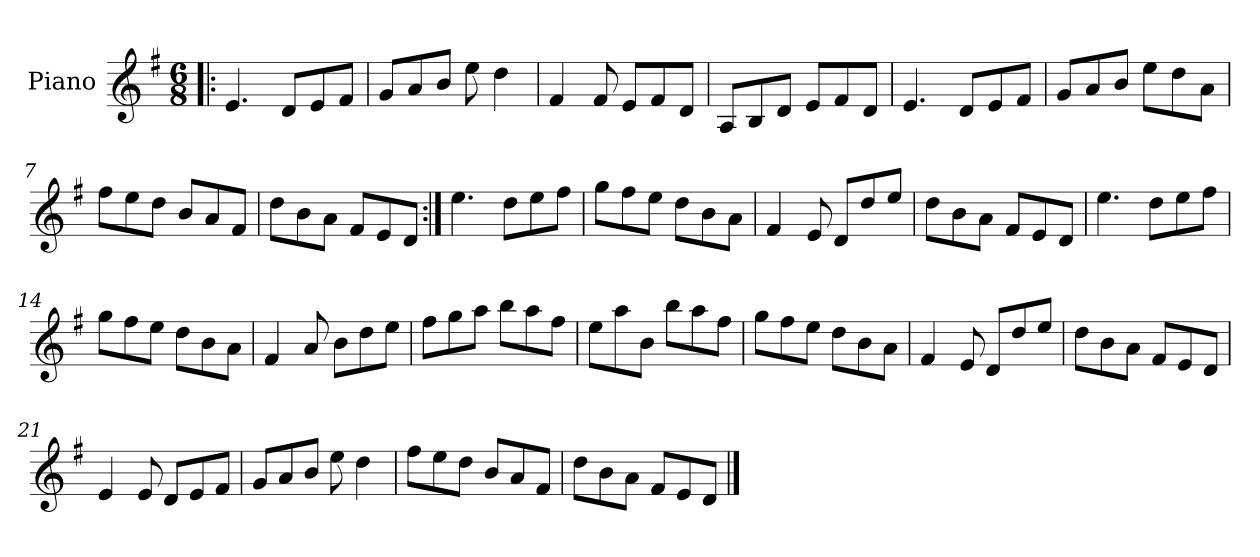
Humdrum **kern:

**kern
*part1
*staff1
*I"Piano
*I'Pno
*clefG2
*k[f#]
*e:
*M6/8
=1!|:
4.e/
8d/L
8e/
8f#/J
=2
8g/L
8a/
8b/J
8ee\
4dd\
=3
4f#/
8f#/
8e/L
8f#/
8d/J
=4
8A/L
8B/
8d/J
8e/L
8f#/
8d/J
=5
4.e/
8d/L
8e/
8f#/J
=6
8g/L
8a/
8b/J
8ee\L
8dd\
8a\J
=7
8ff#\L
8ee\
8dd\J
8b/L
8a/
8f#/J
=8
8dd\L
8b\
8a\J
8f#/L
8e/
8d/J
=9:|!
4.ee\
8dd\L
8ee\
8ff#\J
=10
8gg\L
8ff#\
8ee\J
8dd\L
8b\
8a\J
=11
4f#/
8e/
8d/L
8dd/
8ee/J
=12
8dd\L
8b\
8a\J
8f#/L
8e/
8d/J
=13
4.ee\
8dd\L
8ee\
8ff#\J
=14
8gg\L
8ff#\
8ee\J
8dd\L
8b\
8a\J
=15
4f#/
8a/
8b\L
8dd\
8ee\J
=16
8ff#\L
8gg\
8aa\J
8bb\L
8aa\
8ff#\J
=17
8ee\L
8aa\
8b\J
8bb\L
8aa\
8ff#\J
=18
8gg\L
8ff#\
8ee\J
8dd\L
8b\
8a\J
=19
4f#/
8e/
8d/L
8dd/
8ee/J
=20
8dd\L
8b\
8a\J
8f#/L
8e/
8d/J
=21
4e/
8e/
8d/L
8e/
8f#/J
=22
8g/L
8a/
8b/J
8ee\
4dd\
=23
8ff#\L
8ee\
8dd\J
8b/L
8a/
8f#/J
=24
8dd\L
8b\
8a\J
8f#/L
8e/
8d/J
==
*-
